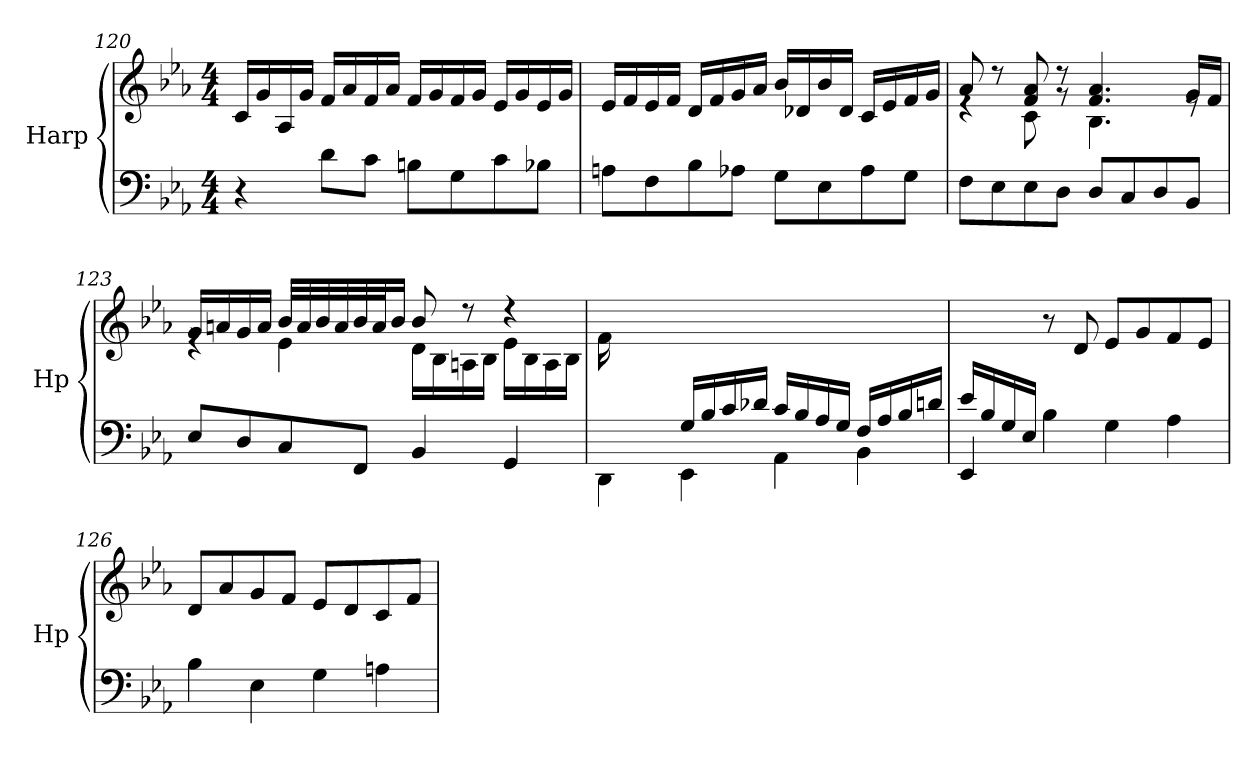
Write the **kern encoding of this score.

**kern	**kern
*part1	*part1
*staff2	*staff1
*I"Harp	*
*I'Hp	*
!!LO:LB:g=z
*clefF4	*clefG2
*k[b-e-a-]	*k[b-e-a-]
*M4/4	*M4/4
=120	=120
4r	16c/LL
.	16g/
.	16A-/
.	16g/JJ
8d\L	16f/LL
.	16a-/
8c\J	16f/
.	16a-/JJ
8Bn\L	16f/LL
.	16g/
8G\	16f/
.	16g/JJ
8c\	16e-/LL
.	16g/
8B-X\J	16e-/
.	16g/JJ
=121	=121
8An\L	16e-/LL
.	16f/
8F\	16e-/
.	16f/JJ
8B-\	16d/LL
.	16f/
8A-X\J	16g/
.	16a-/JJ
8G\L	16b-/LL
.	16d-X/
8E-\	16b-/
.	16d-/JJ
8A-\	16c/LL
.	16e-/
8G\J	16f/
.	16g/JJ
=122	=122
*	*^
8F\L	8a-/	4re
8E-\	8r	.
8E-\	8f/ 8a-/	8c\
8D\J	8r	8rg
8D/L	4.f/ 4.a-/	4.B-\
8C/	.	.
8D/	.	.
8BB-/J	16g/LL	8re
.	16f/JJ	.
!!LO:PB:g=z	!!
=123	=123	=123
8E-/L	16g/LL	4re
.	16an/	.
8D/	16g/	.
.	16a/JJ	.
8C/	32b-/LLL	4e-\
.	32a/	.
.	32b-/	.
.	32a/	.
8FF/J	32b-/	.
.	32a/J	.
.	16b-/JJ	.
4BB-/	8b-/	16d\LL
.	.	16B-\
.	8r	16An\
.	.	16B-\JJ
4GG/	4r	16e-\LL
.	.	16B-\
.	.	16A\
.	.	16B-\JJ
*	*v	*v
=124	=124
*^	*
16ryy	4DD\	16f\LL
16A-/	.	2...ryy
16G/	.	.
16F/JJ	.	.
16G/LL	4EE-\	.
16B-/	.	.
16c/	.	.
16d-X/JJ	.	.
16c/LL	4AA-\	.
16B-/	.	.
16A-/	.	.
16G/JJ	.	.
16F/LL	4BB-\	.
16A-/	.	.
16B-/	.	.
16dn/JJ	.	.
!!LO:LB:g=z
=125	=125	=125
16e-/LL	4EE-/	4ryy
16B-/	.	.
16G/	.	.
16E-/JJ	.	.
2.ryy	4B-\	8r
.	.	8d/
.	4G\	8e-/L
.	.	8g/
.	4A-\	8f/
.	.	8e-/J
*v	*v	*
=126	=126
4B-\	8d/L
.	8a-/
4E-\	8g/
.	8f/J
4G\	8e-/L
.	8d/
4An\	8c/
.	8f/J
=	=
*-	*-
